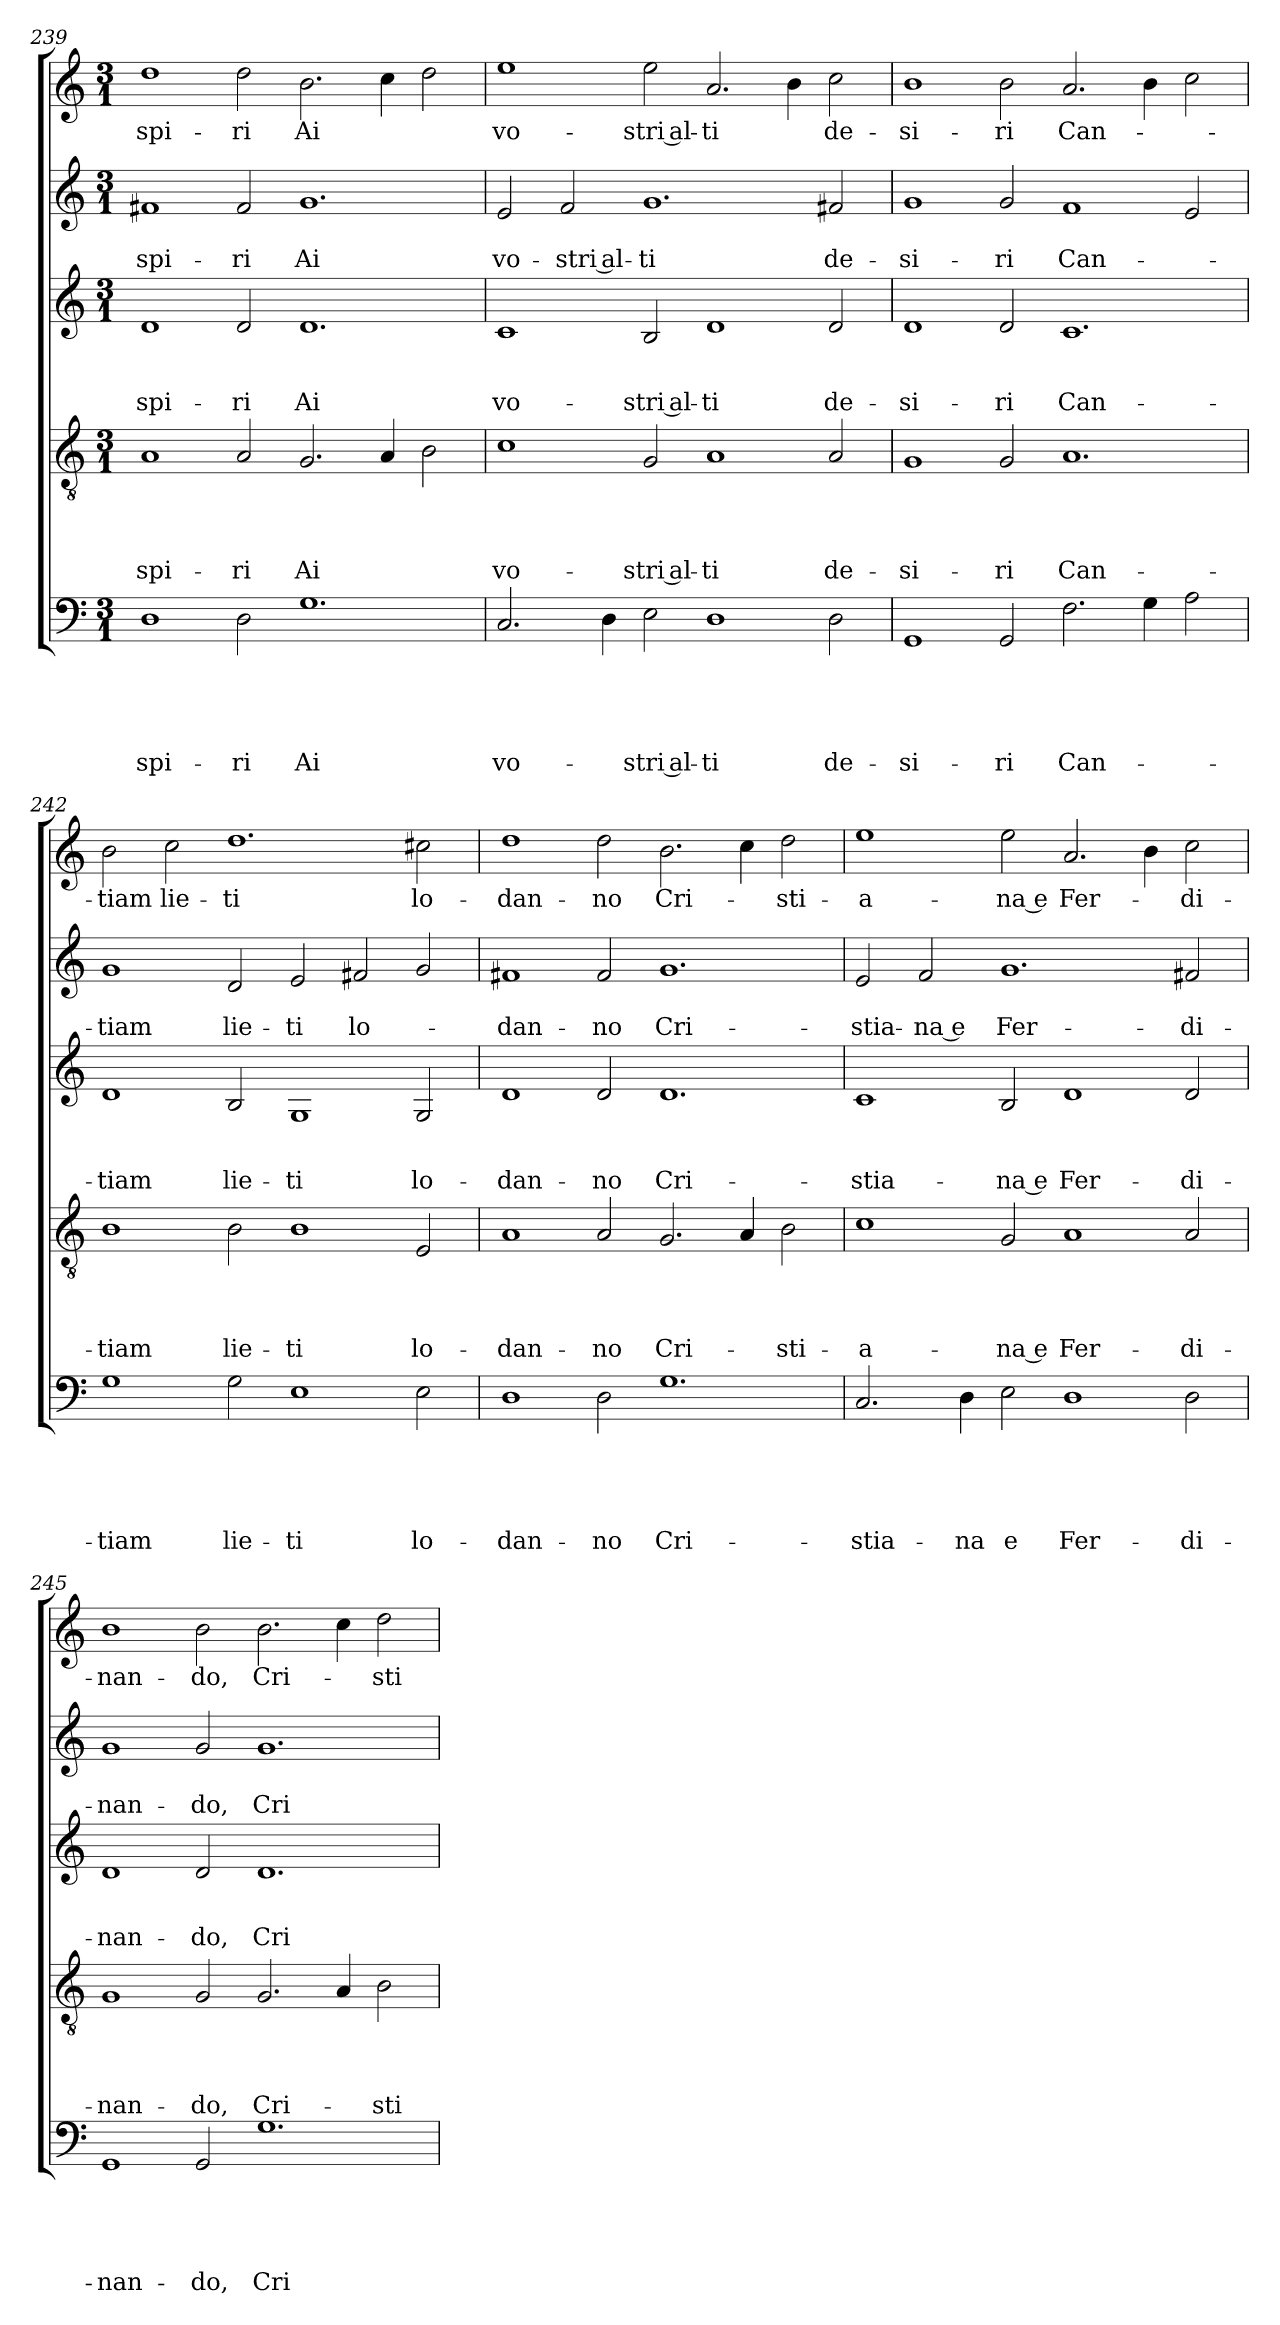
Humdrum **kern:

**kern	**text	**text	**text	**text	**text	**kern	**text	**text	**text	**text	**kern	**text	**text	**text	**kern	**text	**text	**kern	**text
*part5	*part5	*part5	*part5	*part5	*part5	*part4	*part4	*part4	*part4	*part4	*part3	*part3	*part3	*part3	*part2	*part2	*part2	*part1	*part1
*staff5	*staff5	*staff5	*staff5	*staff5	*staff5	*staff4	*staff4	*staff4	*staff4	*staff4	*staff3	*staff3	*staff3	*staff3	*staff2	*staff2	*staff2	*staff1	*staff1
*clefF4	*	*	*	*	*	*clefGv2	*	*	*	*	*clefG2	*	*	*	*clefG2	*	*	*clefG2	*
*k[]	*	*	*	*	*	*k[]	*	*	*	*	*k[]	*	*	*	*k[]	*	*	*k[]	*
*C:	*	*	*	*	*	*C:	*	*	*	*	*C:	*	*	*	*C:	*	*	*C:	*
*M3/1	*	*	*	*	*	*M3/1	*	*	*	*	*M3/1	*	*	*	*M3/1	*	*	*M3/1	*
=239	=239	=239	=239	=239	=239	=239	=239	=239	=239	=239	=239	=239	=239	=239	=239	=239	=239	=239	=239
!	!	!	!	!	!LO:LY:b	!	!	!	!	!LO:LY:b	!	!	!	!LO:LY:b	!	!	!LO:LY:b	!	!LO:LY:b
1D	.	.	.	.	-spi-	1A	.	.	.	-spi-	1d	.	.	-spi-	1f#X	.	-spi-	1dd	-spi-
!	!	!	!	!	!LO:LY:b	!	!	!	!	!LO:LY:b	!	!	!	!LO:LY:b	!	!	!LO:LY:b	!	!LO:LY:b
2D\	.	.	.	.	-ri	2A/	.	.	.	-ri	2d/	.	.	-ri	2f#/	.	-ri	2dd\	-ri
!	!	!	!	!	!LO:LY:b	!	!	!	!	!LO:LY:b	!	!	!	!LO:LY:b	!	!	!LO:LY:b	!	!LO:LY:b
1.G	.	.	.	.	Ai	2.G/	.	.	.	Ai	1.d	.	.	Ai	1.g	.	Ai	2.b\	Ai
.	.	.	.	.	.	4A/	.	.	.	.	.	.	.	.	.	.	.	4cc\	.
.	.	.	.	.	.	2B\	.	.	.	.	.	.	.	.	.	.	.	2dd\	.
=240	=240	=240	=240	=240	=240	=240	=240	=240	=240	=240	=240	=240	=240	=240	=240	=240	=240	=240	=240
!	!	!	!	!	!LO:LY:b	!	!	!	!	!LO:LY:b	!	!	!	!LO:LY:b	!	!	!LO:LY:b	!	!LO:LY:b
2.C/	.	.	.	.	vo-	1c	.	.	.	vo-	1c	.	.	vo-	2e/	.	vo-	1ee	vo-
!	!	!	!	!	!	!	!	!	!	!	!	!	!	!	!	!	!LO:LY:b	!	!
.	.	.	.	.	.	.	.	.	.	.	.	.	.	.	2f/	.	-stri al-	.	.
4D\	.	.	.	.	.	.	.	.	.	.	.	.	.	.	.	.	.	.	.
!	!	!	!	!	!LO:LY:b	!	!	!	!	!LO:LY:b	!	!	!	!LO:LY:b	!	!	!LO:LY:b	!	!LO:LY:b
2E\	.	.	.	.	-stri al-	2G/	.	.	.	-stri al-	2B/	.	.	-stri al-	1.g	.	-ti	2ee\	-stri al-
!	!	!	!	!	!LO:LY:b	!	!	!	!	!LO:LY:b	!	!	!	!LO:LY:b	!	!	!	!	!LO:LY:b
1D	.	.	.	.	-ti	1A	.	.	.	-ti	1d	.	.	-ti	.	.	.	2.a/	-ti
.	.	.	.	.	.	.	.	.	.	.	.	.	.	.	.	.	.	4b\	.
!	!	!	!	!	!LO:LY:b	!	!	!	!	!LO:LY:b	!	!	!	!LO:LY:b	!	!	!LO:LY:b	!	!LO:LY:b
2D\	.	.	.	.	de-	2A/	.	.	.	de-	2d/	.	.	de-	2f#X/	.	de-	2cc\	de-
!!LO:LB:g=z
=241	=241	=241	=241	=241	=241	=241	=241	=241	=241	=241	=241	=241	=241	=241	=241	=241	=241	=241	=241
!	!	!	!	!	!LO:LY:b	!	!	!	!	!LO:LY:b	!	!	!	!LO:LY:b	!	!	!LO:LY:b	!	!LO:LY:b
1GG	.	.	.	.	-si-	1G	.	.	.	-si-	1d	.	.	-si-	1g	.	-si-	1b	-si-
!	!	!	!	!	!LO:LY:b	!	!	!	!	!LO:LY:b	!	!	!	!LO:LY:b	!	!	!LO:LY:b	!	!LO:LY:b
2GG/	.	.	.	.	-ri	2G/	.	.	.	-ri	2d/	.	.	-ri	2g/	.	-ri	2b\	-ri
!	!	!	!	!	!LO:LY:b	!	!	!	!	!LO:LY:b	!	!	!	!LO:LY:b	!	!	!LO:LY:b	!	!LO:LY:b
2.F\	.	.	.	.	Can-	1.A	.	.	.	Can-	1.c	.	.	Can-	1f	.	Can-	2.a/	Can-
4G\	.	.	.	.	.	.	.	.	.	.	.	.	.	.	.	.	.	4b\	.
2A\	.	.	.	.	.	.	.	.	.	.	.	.	.	.	2e/	.	.	2cc\	.
=242	=242	=242	=242	=242	=242	=242	=242	=242	=242	=242	=242	=242	=242	=242	=242	=242	=242	=242	=242
!	!	!	!	!	!LO:LY:b	!	!	!	!	!LO:LY:b	!	!	!	!LO:LY:b	!	!	!LO:LY:b	!	!LO:LY:b
1G	.	.	.	.	-tiam	1B	.	.	.	-tiam	1d	.	.	-tiam	1g	.	-tiam	2b\	-tiam
!	!	!	!	!	!	!	!	!	!	!	!	!	!	!	!	!	!	!	!LO:LY:b
.	.	.	.	.	.	.	.	.	.	.	.	.	.	.	.	.	.	2cc\	lie-
!	!	!	!	!	!LO:LY:b	!	!	!	!	!LO:LY:b	!	!	!	!LO:LY:b	!	!	!LO:LY:b	!	!LO:LY:b
2G\	.	.	.	.	lie-	2B\	.	.	.	lie-	2B/	.	.	lie-	2d/	.	lie-	1.dd	-ti
!	!	!	!	!	!LO:LY:b	!	!	!	!	!LO:LY:b	!	!	!	!LO:LY:b	!	!	!LO:LY:b	!	!
1E	.	.	.	.	-ti	1B	.	.	.	-ti	1G	.	.	-ti	2e/	.	-ti	.	.
!	!	!	!	!	!	!	!	!	!	!	!	!	!	!	!	!	!LO:LY:b	!	!
.	.	.	.	.	.	.	.	.	.	.	.	.	.	.	2f#X/	.	lo-	.	.
!	!	!	!	!	!LO:LY:b	!	!	!	!	!LO:LY:b	!	!	!	!LO:LY:b	!	!	!	!	!LO:LY:b
2E\	.	.	.	.	lo-	2E/	.	.	.	lo-	2G/	.	.	lo-	2g/	.	.	2cc#X\	lo-
=243	=243	=243	=243	=243	=243	=243	=243	=243	=243	=243	=243	=243	=243	=243	=243	=243	=243	=243	=243
!	!	!	!	!	!LO:LY:b	!	!	!	!	!LO:LY:b	!	!	!	!LO:LY:b	!	!	!LO:LY:b	!	!LO:LY:b
1D	.	.	.	.	-dan-	1A	.	.	.	-dan-	1d	.	.	-dan-	1f#X	.	-dan-	1dd	-dan-
!	!	!	!	!	!LO:LY:b	!	!	!	!	!LO:LY:b	!	!	!	!LO:LY:b	!	!	!LO:LY:b	!	!LO:LY:b
2D\	.	.	.	.	-no	2A/	.	.	.	-no	2d/	.	.	-no	2f#/	.	-no	2dd\	-no
!	!	!	!	!	!LO:LY:b	!	!	!	!	!LO:LY:b	!	!	!	!LO:LY:b	!	!	!LO:LY:b	!	!LO:LY:b
1.G	.	.	.	.	Cri-	2.G/	.	.	.	Cri-	1.d	.	.	Cri-	1.g	.	Cri-	2.b\	Cri-
.	.	.	.	.	.	4A/	.	.	.	.	.	.	.	.	.	.	.	4cc\	.
!	!	!	!	!	!	!	!	!	!	!LO:LY:b	!	!	!	!	!	!	!	!	!LO:LY:b
.	.	.	.	.	.	2B\	.	.	.	-sti-	.	.	.	.	.	.	.	2dd\	-sti-
=244	=244	=244	=244	=244	=244	=244	=244	=244	=244	=244	=244	=244	=244	=244	=244	=244	=244	=244	=244
!	!	!	!	!	!LO:LY:b	!	!	!	!	!LO:LY:b	!	!	!	!LO:LY:b	!	!	!LO:LY:b	!	!LO:LY:b
2.C/	.	.	.	.	-stia-	1c	.	.	.	-a-	1c	.	.	-stia-	2e/	.	-stia-	1ee	-a-
!	!	!	!	!	!	!	!	!	!	!	!	!	!	!	!	!	!LO:LY:b	!	!
.	.	.	.	.	.	.	.	.	.	.	.	.	.	.	2f/	.	-na e	.	.
!	!	!	!	!	!LO:LY:b	!	!	!	!	!	!	!	!	!	!	!	!	!	!
4D\	.	.	.	.	-na	.	.	.	.	.	.	.	.	.	.	.	.	.	.
!	!	!	!	!	!LO:LY:b	!	!	!	!	!LO:LY:b	!	!	!	!LO:LY:b	!	!	!LO:LY:b	!	!LO:LY:b
2E\	.	.	.	.	e	2G/	.	.	.	-na e	2B/	.	.	-na e	1.g	.	Fer-	2ee\	-na e
!	!	!	!	!	!LO:LY:b	!	!	!	!	!LO:LY:b	!	!	!	!LO:LY:b	!	!	!	!	!LO:LY:b
1D	.	.	.	.	Fer-	1A	.	.	.	Fer-	1d	.	.	Fer-	.	.	.	2.a/	Fer-
.	.	.	.	.	.	.	.	.	.	.	.	.	.	.	.	.	.	4b\	.
!	!	!	!	!	!LO:LY:b	!	!	!	!	!LO:LY:b	!	!	!	!LO:LY:b	!	!	!LO:LY:b	!	!LO:LY:b
2D\	.	.	.	.	-di-	2A/	.	.	.	-di-	2d/	.	.	-di-	2f#X/	.	-di-	2cc\	-di-
!!LO:LB:g=z
=245	=245	=245	=245	=245	=245	=245	=245	=245	=245	=245	=245	=245	=245	=245	=245	=245	=245	=245	=245
!	!	!	!	!	!LO:LY:b	!	!	!	!	!LO:LY:b	!	!	!	!LO:LY:b	!	!	!LO:LY:b	!	!LO:LY:b
1GG	.	.	.	.	-nan-	1G	.	.	.	-nan-	1d	.	.	-nan-	1g	.	-nan-	1b	-nan-
!	!	!	!	!	!LO:LY:b	!	!	!	!	!LO:LY:b	!	!	!	!LO:LY:b	!	!	!LO:LY:b	!	!LO:LY:b
2GG/	.	.	.	.	-do,	2G/	.	.	.	-do,	2d/	.	.	-do,	2g/	.	-do,	2b\	-do,
!	!	!	!	!	!LO:LY:b	!	!	!	!	!LO:LY:b	!	!	!	!LO:LY:b	!	!	!LO:LY:b	!	!LO:LY:b
1.G	.	.	.	.	Cri-	2.G/	.	.	.	Cri-	1.d	.	.	Cri-	1.g	.	Cri-	2.b\	Cri-
.	.	.	.	.	.	4A/	.	.	.	.	.	.	.	.	.	.	.	4cc\	.
!	!	!	!	!	!	!	!	!	!	!LO:LY:b	!	!	!	!	!	!	!	!	!LO:LY:b
.	.	.	.	.	.	2B\	.	.	.	-sti-	.	.	.	.	.	.	.	2dd\	-sti-
=	=	=	=	=	=	=	=	=	=	=	=	=	=	=	=	=	=	=	=
*-	*-	*-	*-	*-	*-	*-	*-	*-	*-	*-	*-	*-	*-	*-	*-	*-	*-	*-	*-
